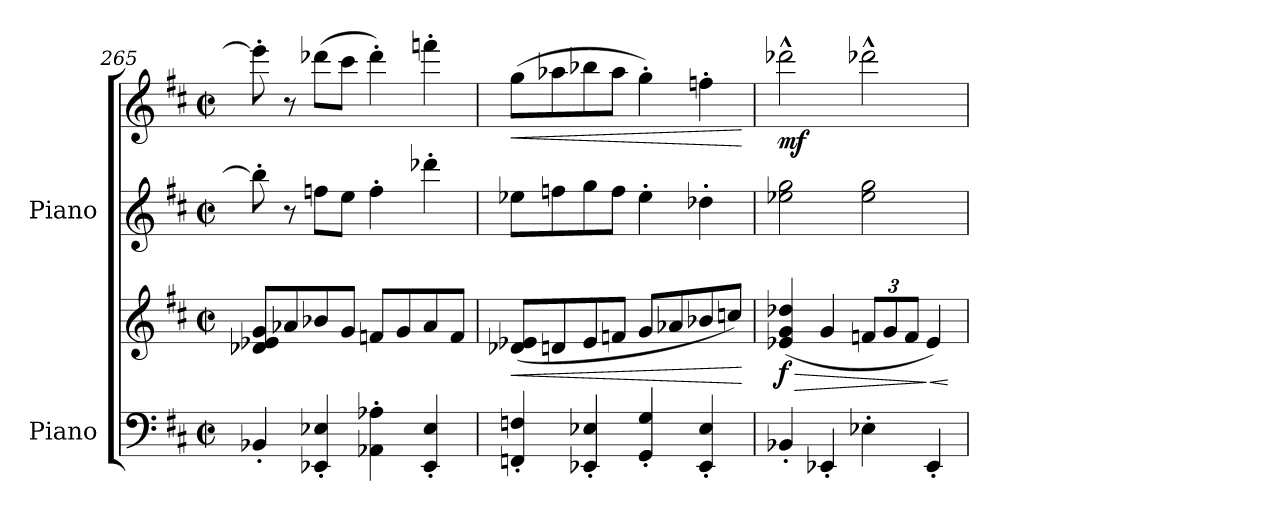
**kern	**kern	**dynam	**kern	**kern	**dynam
*part2	*part2	*part2	*part1	*part1	*part1
*staff4	*staff3	*staff3/4	*staff2	*staff1	*staff1/2
*I"Piano	*	*	*I"Piano	*	*
*I'Pno.	*	*	*I'Pno.	*	*
*clefF4	*clefG2	*	*clefG2	*clefG2	*
*k[f#c#]	*k[f#c#]	*	*k[f#c#]	*k[f#c#]	*
*M2/2	*M2/2	*	*M2/2	*M2/2	*
*met(c|)	*met(c|)	*	*met(c|)	*met(c|)	*
=265	=265	=265	=265	=265	=265
4BB-X'/	8d-X/ 8e-X/ 8g/L	.	8bb#'\]	8eee-'\]	.
.	8a-X/	.	8r	8r	.
4EE-X/' 4E-X/'	8b-X/	.	8ffn\L	(>8ddd-X\L	.
.	8g/J	.	8ee\J	8ccc#\J	.
4AA-X\' 4A-X\'	8fn/L	.	4ff'\	4ddd-'\)	.
.	8g/	.	.	.	.
4EE-/' 4E-/'	8a-/	.	4ddd-X'\	4fffn'\	.
.	8f/J	.	.	.	.
!!LO:LB:g=z
=266	=266	=266	=266	=266	=266
!	!	!LO:HP:b	!	!	!LO:HP:b
4FFn/' 4Fn/'	(<8d-X/ 8e-X/L	<	8ee-X\L	(>8gg\L	<
.	8dn/	.	8ffn\	8aa-X\	.
4EE-X/' 4E-X/'	8e-/	.	8gg\	8bb-X\	.
.	8fn/J	.	8ff\J	8aa-\J	.
4GG/' 4G/'	8g/L	.	4ee-'\	4gg'\)	.
.	8a-X/	.	.	.	.
4EE-/' 4E-/'	8b-X/	.	4dd-X'\	4ffn'\	.
.	8ccn/J)	.	.	.	.
.	.	[	.	.	[
=267	=267	=267	=267	=267	=267
!	!	!LO:HP:b	!	!	!
!	!	!LO:DY:n=1:b	!	!	!LO:DY:b
4BB-X'/	(<4e-X/ 4g/ 4dd-X/	> f	2ee-X\ 2gg\	2ddd-X^^\	mf
4EE-X'/	4g/	.	.	.	.
*	*Xbrackettup	*	*	*	*
4E-X'\	12fn/L	.	2ee-\ 2gg\	2ddd-X^^\	.
.	12g/	.	.	.	.
.	12f/J	.	.	.	.
!	!	!LO:HP:n=1:b	!	!	!
4EE-'/	4e-/)	] <	.	.	.
.	.	[	.	.	.
=	=	=	=	=	=
*-	*-	*-	*-	*-	*-
